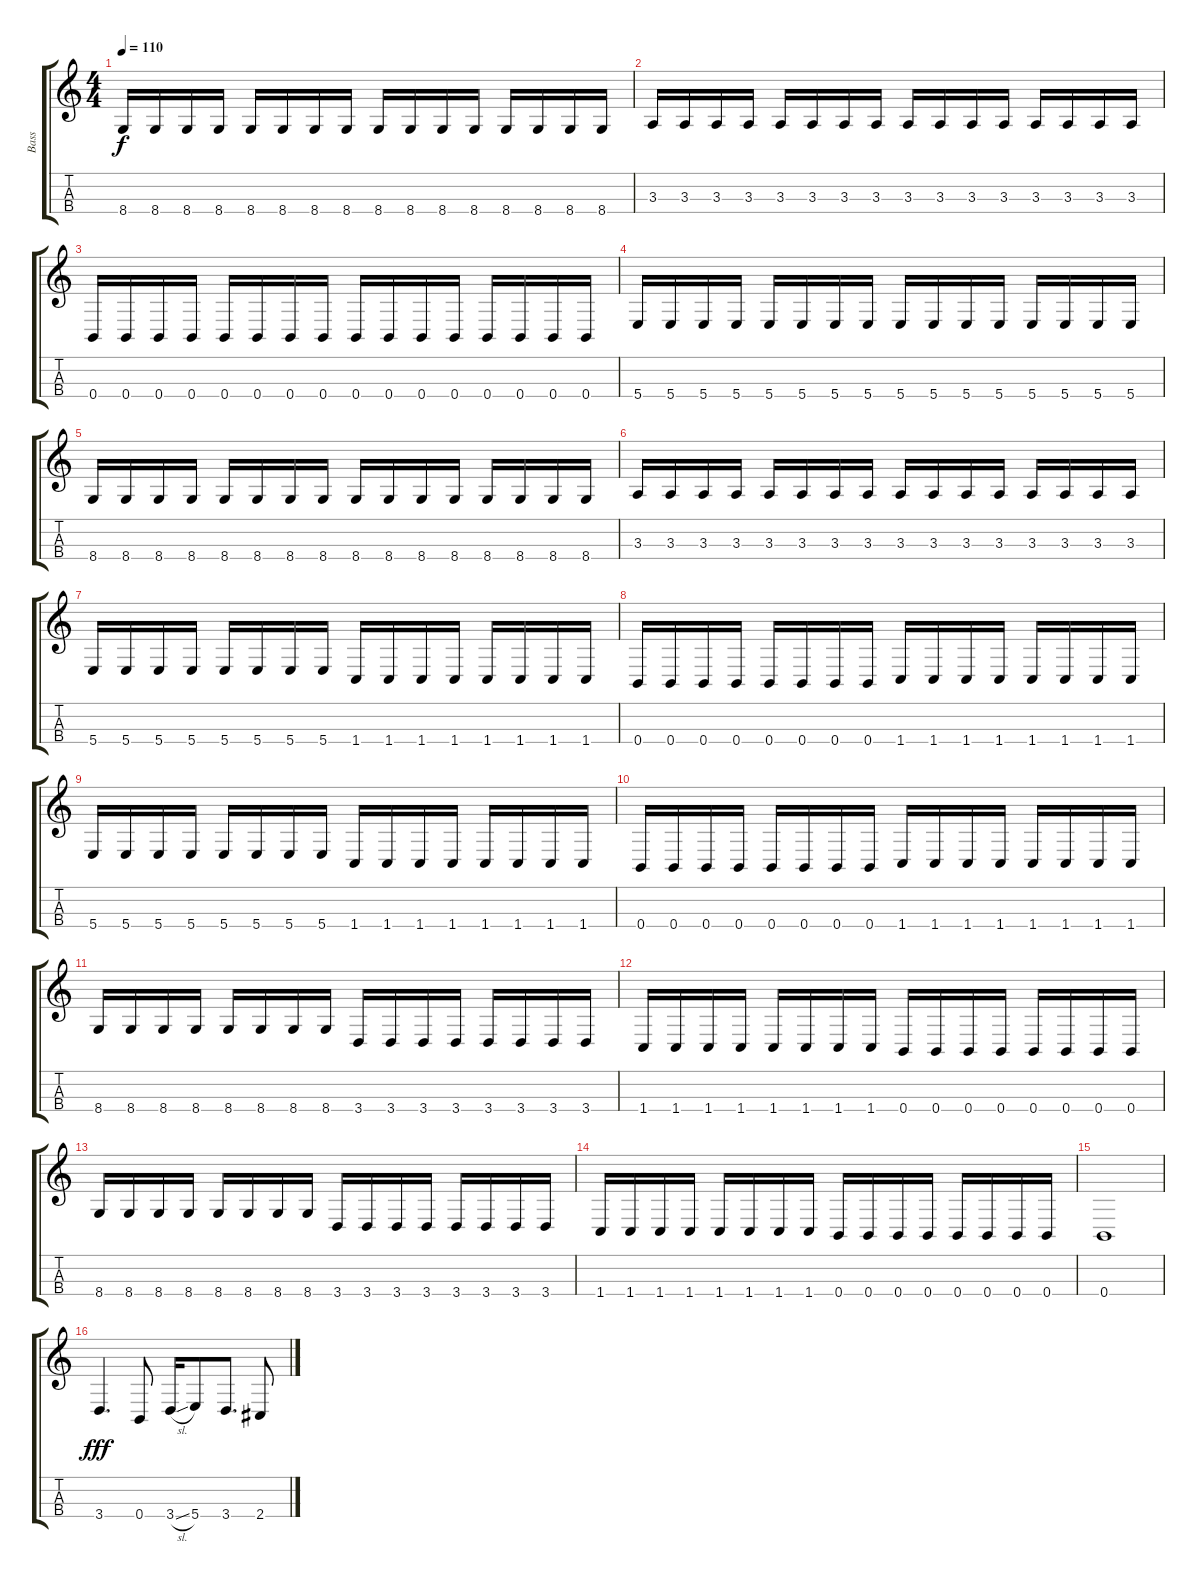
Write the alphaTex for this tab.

\track ("Bass" "Bass") {instrument electricbassfinger}
\staff {score tabs}
\tuning (G2 D2 Gb2 B1) {hide}
\ts (4 4)
\tempo 110
\clef g2
\ks c
8.4.16{dy f} 8.4.16 8.4.16 8.4.16 8.4.16 8.4.16 8.4.16 8.4.16 8.4.16 8.4.16 8.4.16 8.4.16 8.4.16 8.4.16 8.4.16 8.4.16 |
3.3.16 3.3.16 3.3.16 3.3.16 3.3.16 3.3.16 3.3.16 3.3.16 3.3.16 3.3.16 3.3.16 3.3.16 3.3.16 3.3.16 3.3.16 3.3.16 |
0.4.16 0.4.16 0.4.16 0.4.16 0.4.16 0.4.16 0.4.16 0.4.16 0.4.16 0.4.16 0.4.16 0.4.16 0.4.16 0.4.16 0.4.16 0.4.16 |
5.4.16 5.4.16 5.4.16 5.4.16 5.4.16 5.4.16 5.4.16 5.4.16 5.4.16 5.4.16 5.4.16 5.4.16 5.4.16 5.4.16 5.4.16 5.4.16 |
8.4.16 8.4.16 8.4.16 8.4.16 8.4.16 8.4.16 8.4.16 8.4.16 8.4.16 8.4.16 8.4.16 8.4.16 8.4.16 8.4.16 8.4.16 8.4.16 |
3.3.16 3.3.16 3.3.16 3.3.16 3.3.16 3.3.16 3.3.16 3.3.16 3.3.16 3.3.16 3.3.16 3.3.16 3.3.16 3.3.16 3.3.16 3.3.16 |
5.4.16 5.4.16 5.4.16 5.4.16 5.4.16 5.4.16 5.4.16 5.4.16 1.4.16 1.4.16 1.4.16 1.4.16 1.4.16 1.4.16 1.4.16 1.4.16 |
0.4.16 0.4.16 0.4.16 0.4.16 0.4.16 0.4.16 0.4.16 0.4.16 1.4.16 1.4.16 1.4.16 1.4.16 1.4.16 1.4.16 1.4.16 1.4.16 |
5.4.16 5.4.16 5.4.16 5.4.16 5.4.16 5.4.16 5.4.16 5.4.16 1.4.16 1.4.16 1.4.16 1.4.16 1.4.16 1.4.16 1.4.16 1.4.16 |
0.4.16 0.4.16 0.4.16 0.4.16 0.4.16 0.4.16 0.4.16 0.4.16 1.4.16 1.4.16 1.4.16 1.4.16 1.4.16 1.4.16 1.4.16 1.4.16 |
8.4.16 8.4.16 8.4.16 8.4.16 8.4.16 8.4.16 8.4.16 8.4.16 3.4.16 3.4.16 3.4.16 3.4.16 3.4.16 3.4.16 3.4.16 3.4.16 |
1.4.16 1.4.16 1.4.16 1.4.16 1.4.16 1.4.16 1.4.16 1.4.16 0.4.16 0.4.16 0.4.16 0.4.16 0.4.16 0.4.16 0.4.16 0.4.16 |
8.4.16 8.4.16 8.4.16 8.4.16 8.4.16 8.4.16 8.4.16 8.4.16 3.4.16 3.4.16 3.4.16 3.4.16 3.4.16 3.4.16 3.4.16 3.4.16 |
1.4.16 1.4.16 1.4.16 1.4.16 1.4.16 1.4.16 1.4.16 1.4.16 0.4.16 0.4.16 0.4.16 0.4.16 0.4.16 0.4.16 0.4.16 0.4.16 |
0.4.1 |
3.4.4{d dy fff} 0.4.8 3.4{sl}.16 5.4.8 3.4.8{d} 2.4.8
